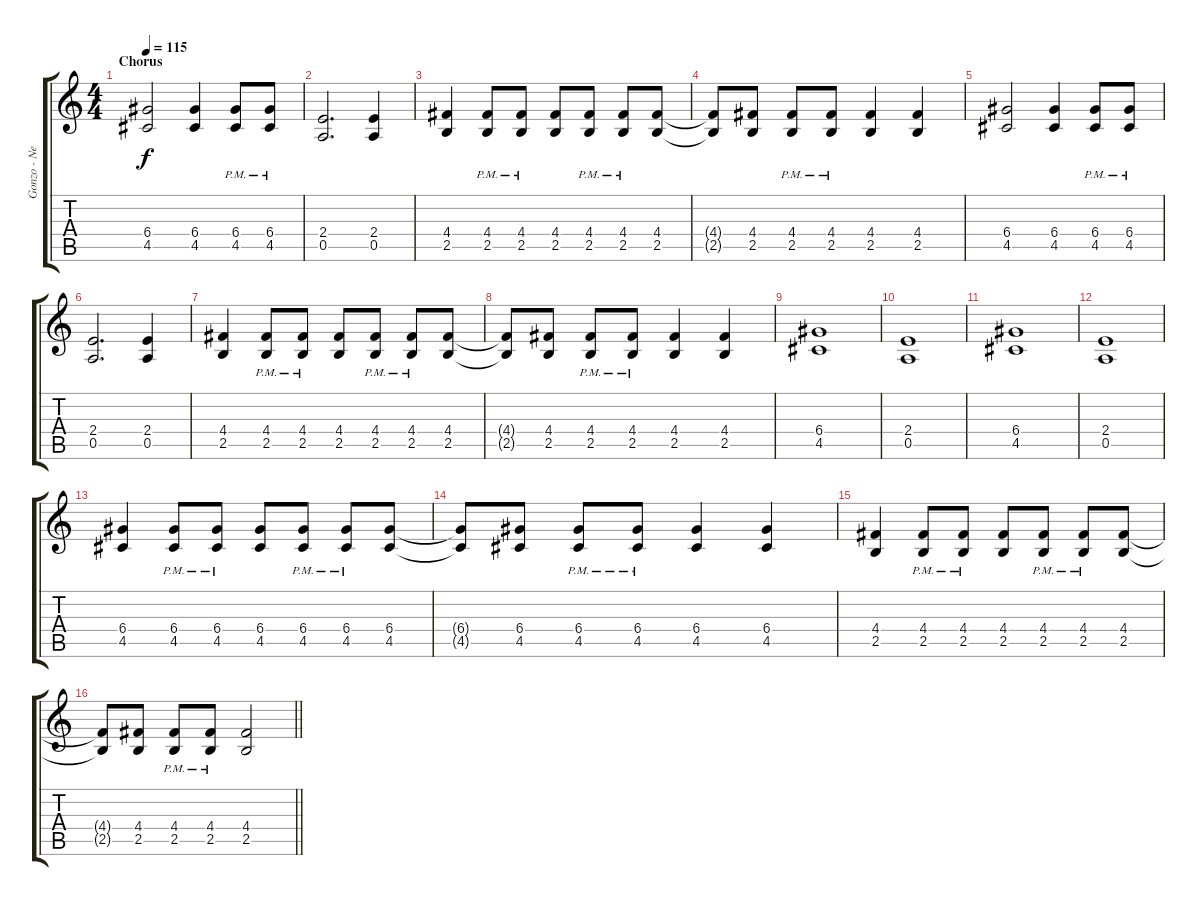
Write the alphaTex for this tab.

\track ("Gonzo - Neck 2" "Gonzo - Ne") {instrument distortionguitar}
\staff {score tabs}
\tuning (E4 B3 G3 D3 A2 E2) {hide}
\ts (4 4)
\section ("" "Chorus")
\tempo 115
\clef g2
\ks c
(6.4 4.5).2{dy f} (6.4 4.5).4 (6.4{pm} 4.5{pm}).8 (6.4{pm} 4.5{pm}).8 |
(2.4 0.5).2{d} (2.4 0.5).4 |
(4.4 2.5).4 (4.4{pm} 2.5{pm}).8 (4.4{pm} 2.5{pm}).8 (4.4 2.5).8 (4.4{pm} 2.5{pm}).8 (4.4{pm} 2.5{pm}).8 (4.4 2.5).8 |
(4.4{t} 2.5{t}).8 (4.4 2.5).8 (4.4{pm} 2.5{pm}).8 (4.4{pm} 2.5{pm}).8 (4.4 2.5).4 (4.4 2.5).4 |
(6.4 4.5).2 (6.4 4.5).4 (6.4{pm} 4.5{pm}).8 (6.4{pm} 4.5{pm}).8 |
(2.4 0.5).2{d} (2.4 0.5).4 |
(4.4 2.5).4 (4.4{pm} 2.5{pm}).8 (4.4{pm} 2.5{pm}).8 (4.4 2.5).8 (4.4{pm} 2.5{pm}).8 (4.4{pm} 2.5{pm}).8 (4.4 2.5).8 |
(4.4{t} 2.5{t}).8 (4.4 2.5).8 (4.4{pm} 2.5{pm}).8 (4.4{pm} 2.5{pm}).8 (4.4 2.5).4 (4.4 2.5).4 |
(6.4 4.5).1 |
(2.4 0.5).1 |
(6.4 4.5).1 |
(2.4 0.5).1 |
(6.4 4.5).4 (6.4{pm} 4.5{pm}).8 (6.4{pm} 4.5{pm}).8 (6.4 4.5).8 (6.4{pm} 4.5{pm}).8 (6.4{pm} 4.5{pm}).8 (6.4 4.5).8 |
(6.4{t} 4.5{t}).8 (6.4 4.5).8 (6.4{pm} 4.5{pm}).8 (6.4{pm} 4.5{pm}).8 (6.4 4.5).4 (6.4 4.5).4 |
(4.4 2.5).4 (4.4{pm} 2.5{pm}).8 (4.4{pm} 2.5{pm}).8 (4.4 2.5).8 (4.4{pm} 2.5{pm}).8 (4.4{pm} 2.5{pm}).8 (4.4 2.5).8 |
\barLineRight lightlight
(4.4{t} 2.5{t}).8 (4.4 2.5).8 (4.4{pm} 2.5{pm}).8 (4.4{pm} 2.5{pm}).8 (4.4 2.5).2
